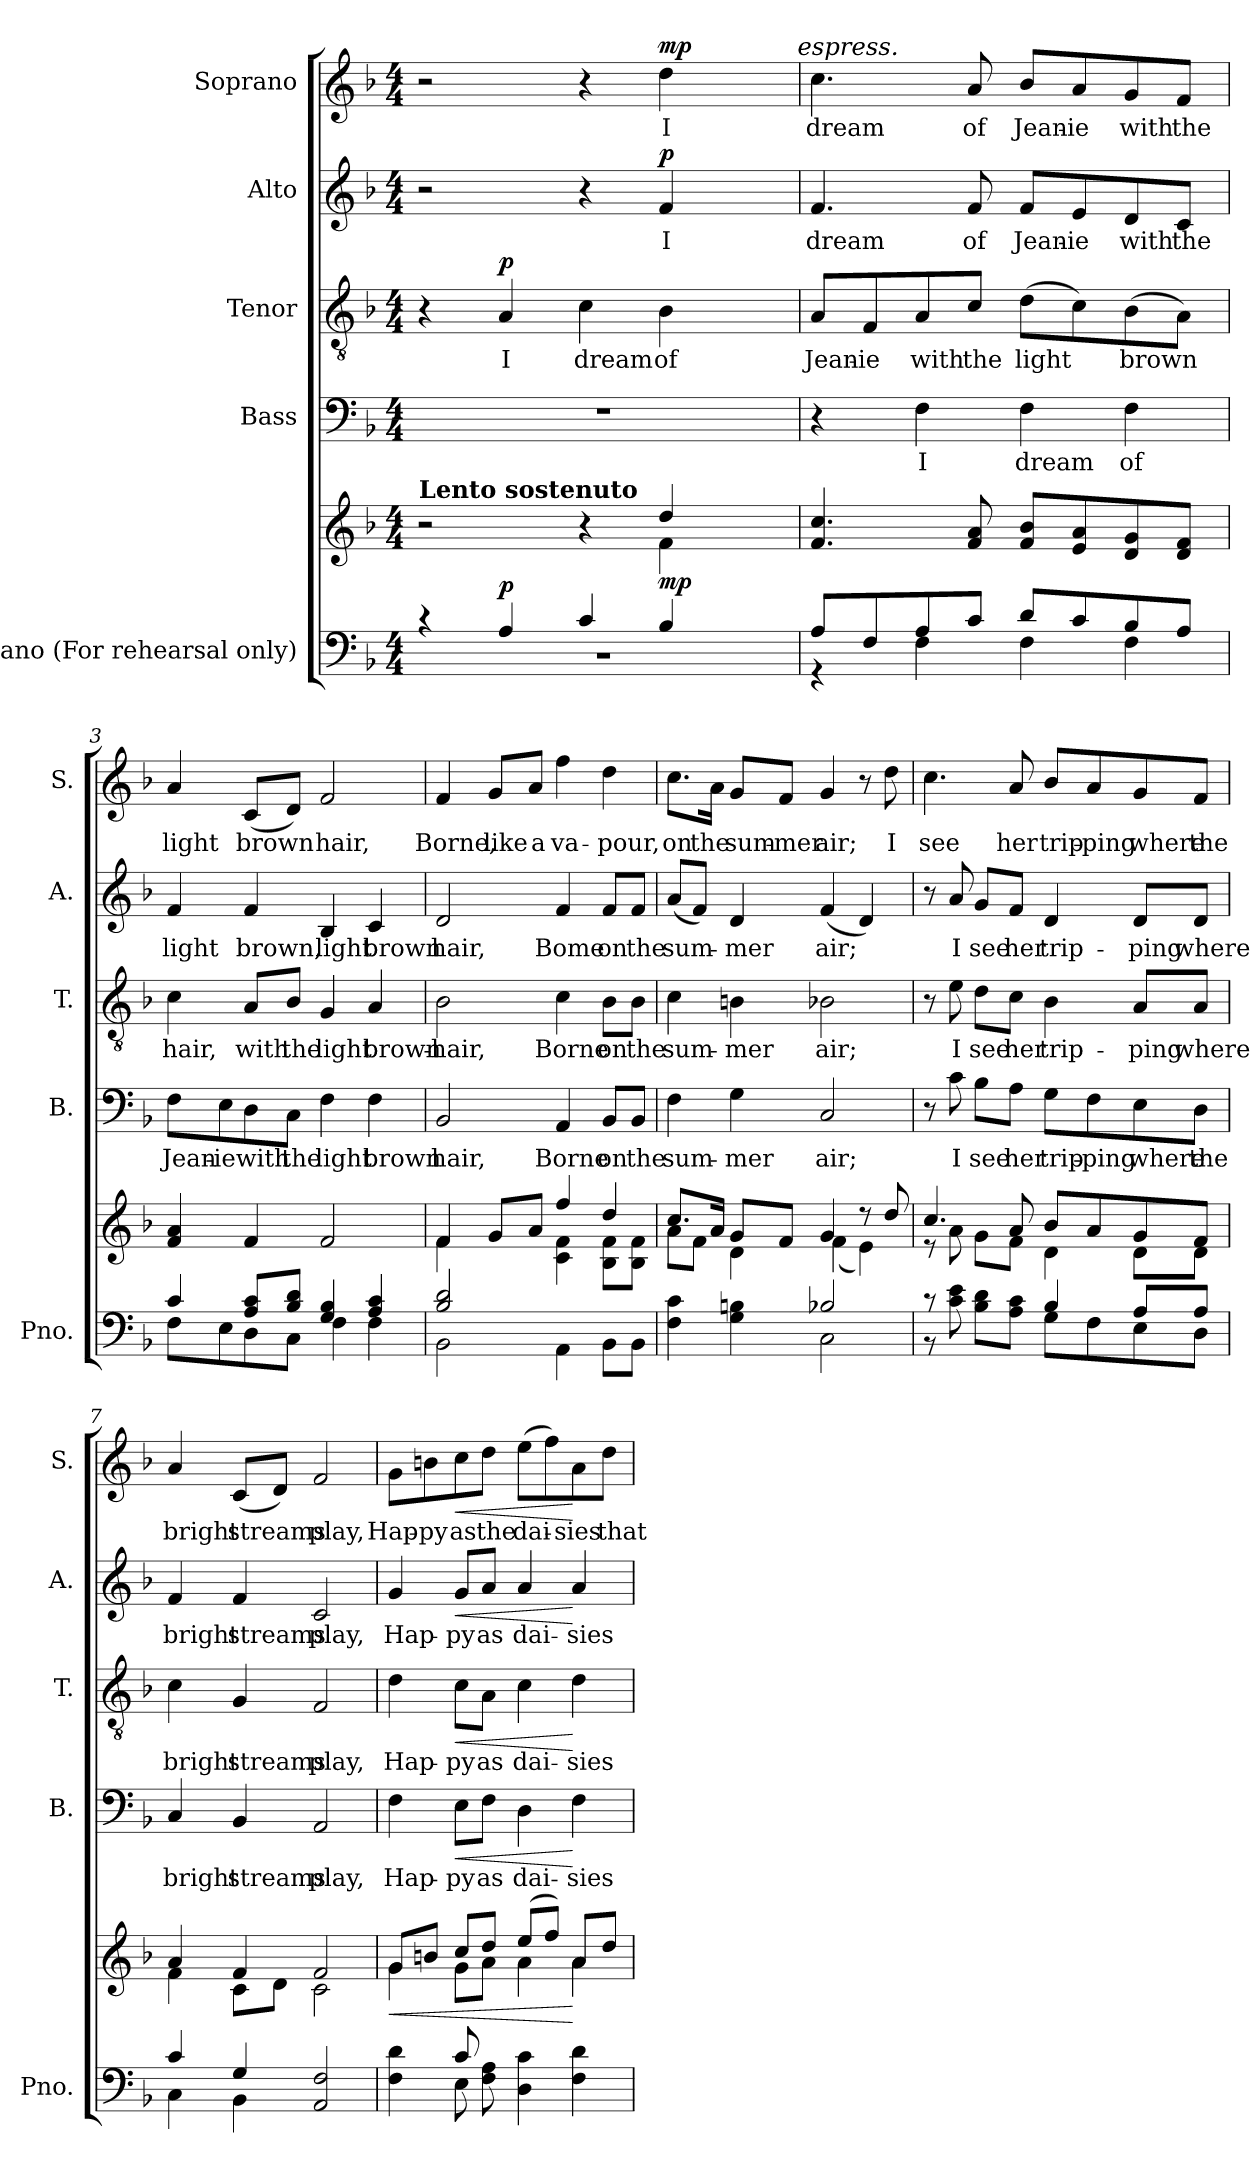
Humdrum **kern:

**kern	**kern	**dynam	**kern	**text	**dynam	**kern	**text	**dynam	**kern	**text	**dynam	**kern	**text	**dynam
*part5	*part5	*part5	*part4	*part4	*part4	*part3	*part3	*part3	*part2	*part2	*part2	*part1	*part1	*part1
*staff6	*staff5	*staff5/6	*staff4	*staff4	*staff4	*staff3	*staff3	*staff3	*staff2	*staff2	*staff2	*staff1	*staff1	*staff1
*I"Piano (For  rehearsal  only)	*	*	*I"Bass	*	*	*I"Tenor	*	*	*I"Alto	*	*	*I"Soprano	*	*
*I'Pno.	*	*	*I'B.	*	*	*I'T.	*	*	*I'A.	*	*	*I'S.	*	*
!!LO:PB:g=z
*clefF4	*clefG2	*	*clefF4	*	*	*clefGv2	*	*	*clefG2	*	*	*clefG2	*	*
*	*	*	*	*	*	*ITrd7c12	*	*	*	*	*	*	*	*
*k[b-]	*k[b-]	*	*k[b-]	*	*	*k[b-]	*	*	*k[b-]	*	*	*k[b-]	*	*
*F:	*F:	*	*F:	*	*	*F:	*	*	*F:	*	*	*F:	*	*
*M4/4	*M4/4	*	*M4/4	*	*	*M4/4	*	*	*M4/4	*	*	*M4/4	*	*
*MM60	*MM60	*	*MM60	*	*	*MM60	*	*	*MM60	*	*	*MM60	*	*
=1	=1	=1	=1	=1	=1	=1	=1	=1	=1	=1	=1	=1	=1	=1
*^	*^	*	*	*	*	*	*	*	*	*	*	*	*	*
*	*	*	*^	*	*	*	*	*	*	*	*	*	*	*	*	*
!	!	!	!	!	!	!	!	!	!	!	!	!	!	!	!LO:TX:a:B:t=Lento sostenuto	!	!
!	!	!LO:TX:a:B:t=Lento sostenuto	!	!	!	!	!	!	!	!	!	!	!	!	!	!	!
*	*	*	*	*	*	*	*	*	*	*	*	*	*	*	*^	*	*
4r	1r	2r	2.ryy	4ryy	.	1r	.	.	4r	.	.	2r	.	.	2r	2ryy	.	.
!	!	!	!	!	!	!	!	!	!	!LO:LY:b:color=#000000	!	!	!	!	!	!	!	!
4Ai/	.	.	.	2.ryy	p	.	.	.	4AAi/	I	p	.	.	.	.	.	.	.
!	!	!	!	!	!	!	!	!	!	!LO:LY:b:color=#000000	!	!	!	!	!	!	!	!
4ci/	.	4r	.	.	.	.	.	.	4Ci\	dream	.	4r	.	.	4r	4ryy	.	.
!	!	!	!	!	!	!	!	!	!	!LO:LY:b:color=#000000	!	!	!	!	!	!	!	!
!	!	!	!	!	!	!	!	!	!	!	!	!	!LO:LY:b:color=#000000	!	!	!	!	!
!	!	!	!	!	!	!	!	!	!	!	!	!	!	!	!	!	!LO:LY:b:color=#000000	!
4B-i/	.	4ddi/	4fi\	.	mp	.	.	.	4BB-i\	of	.	4fi/	I	p	4ddi\	8ryy	I	mp
.	.	.	.	.	.	.	.	.	.	.	.	.	.	.	.	16ryy	.	.
.	.	.	.	.	.	.	.	.	.	.	.	.	.	.	.	32ryy	.	.
.	.	.	.	.	.	.	.	.	.	.	.	.	.	.	.	64ryy	.	.
.	.	.	.	.	.	.	.	.	.	.	.	.	.	.	.	128...ryy	.	.
!	!	!	!	!	!	!	!	!	!	!	!	!	!	!	!	!LO:TX:a:i:t=espress.	!	!
.	.	.	.	.	.	.	.	.	.	.	.	.	.	.	.	1024ryy	.	.
*	*	*v	*v	*v	*	*	*	*	*	*	*	*	*	*	*v	*v	*	*
=2	=2	=2	=2	=2	=2	=2	=2	=2	=2	=2	=2	=2	=2	=2	=2
*	*	*^	*	*	*	*	*	*	*	*	*	*	*^	*	*
*	*	*	*^	*	*	*	*	*	*	*	*	*	*	*	*	*	*
!	!	!	!	!	!	!	!	!	!	!LO:LY:b:color=#000000	!	!	!	!	!	!	!	!
*	*	*v	*v	*v	*	*	*	*	*	*	*	*	*	*	*v	*v	*	*
*	*	*^	*	*	*	*	*	*	*	*	*	*	*^	*	*
*	*	*	*^	*	*	*	*	*	*	*	*	*	*	*	*	*	*
!	!	!	!	!	!	!	!	!	!	!	!	!	!LO:LY:b:color=#000000	!	!	!	!	!
*	*	*v	*v	*v	*	*	*	*	*	*	*	*	*	*	*v	*v	*	*
*	*	*^	*	*	*	*	*	*	*	*	*	*	*^	*	*
*	*	*	*^	*	*	*	*	*	*	*	*	*	*	*	*	*	*
!	!	!	!	!	!	!	!	!	!	!	!	!	!	!	!	!	!LO:LY:b:color=#000000	!
*	*	*v	*v	*v	*	*	*	*	*	*	*	*	*	*	*v	*v	*	*
8Ai/L	4r	4.fi/ 4.cci	.	4r	.	.	8AAi/L	Jean-	.	4.fi/	dream	.	4.cci\	dream	.
!	!	!	!	!	!	!	!	!LO:LY:b:color=#000000	!	!	!	!	!	!	!
8Fi/	.	.	.	.	.	.	8FFi/	-ie	.	.	.	.	.	.	.
!	!	!	!	!	!LO:LY:b:color=#000000	!	!	!	!	!	!	!	!	!	!
!	!	!	!	!	!	!	!	!LO:LY:b:color=#000000	!	!	!	!	!	!	!
8Ai/	4Fi\	.	.	4Fi\	I	.	8AAi/	with	.	.	.	.	.	.	.
!	!	!	!	!	!	!	!	!LO:LY:b:color=#000000	!	!	!	!	!	!	!
!	!	!	!	!	!	!	!	!	!	!	!LO:LY:b:color=#000000	!	!	!	!
!	!	!	!	!	!	!	!	!	!	!	!	!	!	!LO:LY:b:color=#000000	!
8ci/J	.	8fi/ 8ai	.	.	.	.	8Ci/J	the	.	8fi/	of	.	8ai/	of	.
!	!	!	!	!	!LO:LY:b:color=#000000	!	!	!	!	!	!	!	!	!	!
!	!	!	!	!	!	!	!	!LO:LY:b:color=#000000	!	!	!	!	!	!	!
!	!	!	!	!	!	!	!	!	!	!	!LO:LY:b:color=#000000	!	!	!	!
!	!	!	!	!	!	!	!	!	!	!	!	!	!	!LO:LY:b:color=#000000	!
8di/L	4Fi\	8fi/ 8b-iL	.	4Fi\	dream	.	(8Di\L	light	.	8fi/L	Jean-	.	8b-i/L	Jean-	.
!	!	!	!	!	!	!	!	!	!	!	!LO:LY:b:color=#000000	!	!	!	!
!	!	!	!	!	!	!	!	!	!	!	!	!	!	!LO:LY:b:color=#000000	!
8ci/	.	8ei/ 8ai	.	.	.	.	8Ci\)	.	.	8ei/	-ie	.	8ai/	-ie	.
!	!	!	!	!	!LO:LY:b:color=#000000	!	!	!	!	!	!	!	!	!	!
!	!	!	!	!	!	!	!	!LO:LY:b:color=#000000	!	!	!	!	!	!	!
!	!	!	!	!	!	!	!	!	!	!	!LO:LY:b:color=#000000	!	!	!	!
!	!	!	!	!	!	!	!	!	!	!	!	!	!	!LO:LY:b:color=#000000	!
8B-i/	4Fi\	8di/ 8gi	.	4Fi\	of	.	(8BB-i\	brown	.	8di/	with	.	8gi/	with	.
!	!	!	!	!	!	!	!	!	!	!	!LO:LY:b:color=#000000	!	!	!	!
!	!	!	!	!	!	!	!	!	!	!	!	!	!	!LO:LY:b:color=#000000	!
8Ai/J	.	8di/ 8fiJ	.	.	.	.	8AAi\J)	.	.	8ci/J	the	.	8fi/J	the	.
=3	=3	=3	=3	=3	=3	=3	=3	=3	=3	=3	=3	=3	=3	=3	=3
!	!	!	!	!	!LO:LY:b:color=#000000	!	!	!	!	!	!	!	!	!	!
!	!	!	!	!	!	!	!	!LO:LY:b:color=#000000	!	!	!	!	!	!	!
!	!	!	!	!	!	!	!	!	!	!	!LO:LY:b:color=#000000	!	!	!	!
!	!	!	!	!	!	!	!	!	!	!	!	!	!	!LO:LY:b:color=#000000	!
4ci/	8Fi\L	4fi/ 4ai	.	8Fi\L	Jean-	.	4Ci\	hair,	.	4fi/	light	.	4ai/	light	.
!	!	!	!	!	!LO:LY:b:color=#000000	!	!	!	!	!	!	!	!	!	!
.	8Ei\	.	.	8Ei\	-ie	.	.	.	.	.	.	.	.	.	.
!	!	!	!	!	!LO:LY:b:color=#000000	!	!	!	!	!	!	!	!	!	!
!	!	!	!	!	!	!	!	!LO:LY:b:color=#000000	!	!	!	!	!	!	!
!	!	!	!	!	!	!	!	!	!	!	!LO:LY:b:color=#000000	!	!	!	!
!	!	!	!	!	!	!	!	!	!	!	!	!	!	!LO:LY:b:color=#000000	!
8Ai/ 8ciL	8Di\	4fi/	.	8Di\	with	.	8AAi/L	with	.	4fi/	brown,	.	(8ci/L	brown	.
!	!	!	!	!	!LO:LY:b:color=#000000	!	!	!	!	!	!	!	!	!	!
!	!	!	!	!	!	!	!	!LO:LY:b:color=#000000	!	!	!	!	!	!	!
8B-i/ 8diJ	8Ci\J	.	.	8Ci\J	the	.	8BB-i/J	the	.	.	.	.	8di/J)	.	.
!	!	!	!	!	!LO:LY:b:color=#000000	!	!	!	!	!	!	!	!	!	!
!	!	!	!	!	!	!	!	!LO:LY:b:color=#000000	!	!	!	!	!	!	!
!	!	!	!	!	!	!	!	!	!	!	!LO:LY:b:color=#000000	!	!	!	!
!	!	!	!	!	!	!	!	!	!	!	!	!	!	!LO:LY:b:color=#000000	!
4Gi/ 4B-i	4Fi\	2fi/	.	4Fi\	light	.	4GGi/	light	.	4B-i/	light	.	2fi/	hair,	.
!	!	!	!	!	!LO:LY:b:color=#000000	!	!	!	!	!	!	!	!	!	!
!	!	!	!	!	!	!	!	!LO:LY:b:color=#000000	!	!	!	!	!	!	!
!	!	!	!	!	!	!	!	!	!	!	!LO:LY:b:color=#000000	!	!	!	!
4Ai/ 4ci	4Fi\	.	.	4Fi\	brown	.	4AAi/	brown-	.	4ci/	brown	.	.	.	.
=4	=4	=4	=4	=4	=4	=4	=4	=4	=4	=4	=4	=4	=4	=4	=4
*	*	*^	*	*	*	*	*	*	*	*	*	*	*	*	*
!	!	!	!	!	!	!LO:LY:b:color=#000000	!	!	!	!	!	!	!	!	!	!
!	!	!	!	!	!	!	!	!	!LO:LY:b:color=#000000	!	!	!	!	!	!	!
!	!	!	!	!	!	!	!	!	!	!	!	!LO:LY:b:color=#000000	!	!	!	!
!	!	!	!	!	!	!	!	!	!	!	!	!	!	!	!LO:LY:b:color=#000000	!
2B-i/ 2di	2BB-i\	4fi/	4fi\	.	2BB-i/	hair,	.	2BB-i\	-hair,	.	2di/	hair,	.	4fi/	Borne,	.
!	!	!	!	!	!	!	!	!	!	!	!	!	!	!	!LO:LY:b:color=#000000	!
.	.	8gi/L	4ryy	.	.	.	.	.	.	.	.	.	.	8gi/L	like	.
!	!	!	!	!	!	!	!	!	!	!	!	!	!	!	!LO:LY:b:color=#000000	!
.	.	8ai/J	.	.	.	.	.	.	.	.	.	.	.	8ai/J	a	.
!	!	!	!	!	!	!LO:LY:b:color=#000000	!	!	!	!	!	!	!	!	!	!
!	!	!	!	!	!	!	!	!	!LO:LY:b:color=#000000	!	!	!	!	!	!	!
!	!	!	!	!	!	!	!	!	!	!	!	!LO:LY:b:color=#000000	!	!	!	!
!	!	!	!	!	!	!	!	!	!	!	!	!	!	!	!LO:LY:b:color=#000000	!
2ryy	4AAi\	4ffi/	4ci\ 4fi	.	4AAi/	Borne	.	4Ci\	Borne	.	4fi/	Bome	.	4ffi\	va-	.
!	!	!	!	!	!	!LO:LY:b:color=#000000	!	!	!	!	!	!	!	!	!	!
!	!	!	!	!	!	!	!	!	!LO:LY:b:color=#000000	!	!	!	!	!	!	!
!	!	!	!	!	!	!	!	!	!	!	!	!LO:LY:b:color=#000000	!	!	!	!
!	!	!	!	!	!	!	!	!	!	!	!	!	!	!	!LO:LY:b:color=#000000	!
.	8BB-i\L	4ddi/	8B-i\ 8fiL	.	8BB-i/L	on	.	8BB-i\L	on	.	8fi/L	on	.	4ddi\	-pour,	.
!	!	!	!	!	!	!LO:LY:b:color=#000000	!	!	!	!	!	!	!	!	!	!
!	!	!	!	!	!	!	!	!	!LO:LY:b:color=#000000	!	!	!	!	!	!	!
!	!	!	!	!	!	!	!	!	!	!	!	!LO:LY:b:color=#000000	!	!	!	!
.	8BB-i\J	.	8B-i\ 8fiJ	.	8BB-i/J	the	.	8BB-i\J	the	.	8fi/J	the	.	.	.	.
!!LO:LB:g=z
=5	=5	=5	=5	=5	=5	=5	=5	=5	=5	=5	=5	=5	=5	=5	=5	=5
!	!	!	!	!	!	!LO:LY:b:color=#000000	!	!	!	!	!	!	!	!	!	!
!	!	!	!	!	!	!	!	!	!LO:LY:b:color=#000000	!	!	!	!	!	!	!
!	!	!	!	!	!	!	!	!	!	!	!	!LO:LY:b:color=#000000	!	!	!	!
!	!	!	!	!	!	!	!	!	!	!	!	!	!	!	!LO:LY:b:color=#000000	!
4Fi\ 4ci	2ryy	8.cci/L	8ai\L	.	4Fi\	sum-	.	4Ci\	sum-	.	(8ai/L	sum-	.	8.cci\L	on	.
.	.	.	8fi\J	.	.	.	.	.	.	.	8fi/J)	.	.	.	.	.
!	!	!	!	!	!	!	!	!	!	!	!	!	!	!	!LO:LY:b:color=#000000	!
.	.	16ai/Jk	.	.	.	.	.	.	.	.	.	.	.	16ai\Jk	the	.
!	!	!	!	!	!	!LO:LY:b:color=#000000	!	!	!	!	!	!	!	!	!	!
!	!	!	!	!	!	!	!	!	!LO:LY:b:color=#000000	!	!	!	!	!	!	!
!	!	!	!	!	!	!	!	!	!	!	!	!LO:LY:b:color=#000000	!	!	!	!
!	!	!	!	!	!	!	!	!	!	!	!	!	!	!	!LO:LY:b:color=#000000	!
4Gi\ 4Bni	.	8gi/L	4di\	.	4Gi\	-mer	.	4BBni\	-mer	.	4di/	-mer	.	8gi/L	sum-	.
!	!	!	!	!	!	!	!	!	!	!	!	!	!	!	!LO:LY:b:color=#000000	!
.	.	8fi/J	.	.	.	.	.	.	.	.	.	.	.	8fi/J	-mer	.
!	!	!	!	!	!	!LO:LY:b:color=#000000	!	!	!	!	!	!	!	!	!	!
!	!	!	!	!	!	!	!	!	!LO:LY:b:color=#000000	!	!	!	!	!	!	!
!	!	!	!	!	!	!	!	!	!	!	!	!LO:LY:b:color=#000000	!	!	!	!
!	!	!	!	!	!	!	!	!	!	!	!	!	!	!	!LO:LY:b:color=#000000	!
2B-Xi/	2Ci\	4gi/	(4fi\	.	2Ci/	air;	.	2BB-Xi\	air;	.	(4fi/	air;	.	4gi/	air;	.
.	.	8r	4ei\)	.	.	.	.	.	.	.	4di/)	.	.	8r	.	.
!	!	!	!	!	!	!	!	!	!	!	!	!	!	!	!LO:LY:b:color=#000000	!
.	.	8ddi/	.	.	.	.	.	.	.	.	.	.	.	8ddi\	I	.
=6	=6	=6	=6	=6	=6	=6	=6	=6	=6	=6	=6	=6	=6	=6	=6	=6
!	!	!	!	!	!	!	!	!	!	!	!	!	!	!	!LO:LY:b:color=#000000	!
8r	8r	4.cci/	8r	.	8r	.	.	8r	.	.	8r	.	.	4.cci\	see	.
!	!	!	!	!	!	!LO:LY:b:color=#000000	!	!	!	!	!	!	!	!	!	!
!	!	!	!	!	!	!	!	!	!LO:LY:b:color=#000000	!	!	!	!	!	!	!
!	!	!	!	!	!	!	!	!	!	!	!	!LO:LY:b:color=#000000	!	!	!	!
8ci\ 8ei	4.ryy	.	8ai\	.	8ci\	I	.	8Ei\	I	.	8ai/	I	.	.	.	.
!	!	!	!	!	!	!LO:LY:b:color=#000000	!	!	!	!	!	!	!	!	!	!
!	!	!	!	!	!	!	!	!	!LO:LY:b:color=#000000	!	!	!	!	!	!	!
!	!	!	!	!	!	!	!	!	!	!	!	!LO:LY:b:color=#000000	!	!	!	!
8B-i\ 8diL	.	.	8gi\L	.	8B-i\L	see	.	8Di\L	see	.	8gi/L	see	.	.	.	.
!	!	!	!	!	!	!LO:LY:b:color=#000000	!	!	!	!	!	!	!	!	!	!
!	!	!	!	!	!	!	!	!	!LO:LY:b:color=#000000	!	!	!	!	!	!	!
!	!	!	!	!	!	!	!	!	!	!	!	!LO:LY:b:color=#000000	!	!	!	!
!	!	!	!	!	!	!	!	!	!	!	!	!	!	!	!LO:LY:b:color=#000000	!
8Ai\ 8ciJ	.	8ai/	8fi\J	.	8Ai\J	her	.	8Ci\J	her	.	8fi/J	her	.	8ai/	her	.
!	!	!	!	!	!	!LO:LY:b:color=#000000	!	!	!	!	!	!	!	!	!	!
!	!	!	!	!	!	!	!	!	!LO:LY:b:color=#000000	!	!	!	!	!	!	!
!	!	!	!	!	!	!	!	!	!	!	!	!LO:LY:b:color=#000000	!	!	!	!
!	!	!	!	!	!	!	!	!	!	!	!	!	!	!	!LO:LY:b:color=#000000	!
4B-i/	8Gi\L	8b-i/L	4di\	.	8Gi\L	trip-	.	4BB-i\	trip-	.	4di/	trip-	.	8b-i/L	trip-	.
!	!	!	!	!	!	!LO:LY:b:color=#000000	!	!	!	!	!	!	!	!	!	!
!	!	!	!	!	!	!	!	!	!	!	!	!	!	!	!LO:LY:b:color=#000000	!
.	8Fi\	8ai/	.	.	8Fi\	-ping	.	.	.	.	.	.	.	8ai/	-ping	.
!	!	!	!	!	!	!LO:LY:b:color=#000000	!	!	!	!	!	!	!	!	!	!
!	!	!	!	!	!	!	!	!	!LO:LY:b:color=#000000	!	!	!	!	!	!	!
!	!	!	!	!	!	!	!	!	!	!	!	!LO:LY:b:color=#000000	!	!	!	!
!	!	!	!	!	!	!	!	!	!	!	!	!	!	!	!LO:LY:b:color=#000000	!
8Ai/L	8Ei\	8gi/	8di\L	.	8Ei\	where	.	8AAi/L	-ping	.	8di/L	-ping	.	8gi/	where	.
!	!	!	!	!	!	!LO:LY:b:color=#000000	!	!	!	!	!	!	!	!	!	!
!	!	!	!	!	!	!	!	!	!LO:LY:b:color=#000000	!	!	!	!	!	!	!
!	!	!	!	!	!	!	!	!	!	!	!	!LO:LY:b:color=#000000	!	!	!	!
!	!	!	!	!	!	!	!	!	!	!	!	!	!	!	!LO:LY:b:color=#000000	!
8Ai/J	8Di\J	8fi/J	8di\J	.	8Di\J	the	.	8AAi/J	where	.	8di/J	where	.	8fi/J	the	.
=7	=7	=7	=7	=7	=7	=7	=7	=7	=7	=7	=7	=7	=7	=7	=7	=7
!	!	!	!	!	!	!LO:LY:b:color=#000000	!	!	!	!	!	!	!	!	!	!
!	!	!	!	!	!	!	!	!	!LO:LY:b:color=#000000	!	!	!	!	!	!	!
!	!	!	!	!	!	!	!	!	!	!	!	!LO:LY:b:color=#000000	!	!	!	!
!	!	!	!	!	!	!	!	!	!	!	!	!	!	!	!LO:LY:b:color=#000000	!
4ci/	4Ci\	4ai/	4fi\	.	4Ci/	bright	.	4Ci\	bright	.	4fi/	bright	.	4ai/	bright	.
!	!	!	!	!	!	!LO:LY:b:color=#000000	!	!	!	!	!	!	!	!	!	!
!	!	!	!	!	!	!	!	!	!LO:LY:b:color=#000000	!	!	!	!	!	!	!
!	!	!	!	!	!	!	!	!	!	!	!	!LO:LY:b:color=#000000	!	!	!	!
!	!	!	!	!	!	!	!	!	!	!	!	!	!	!	!LO:LY:b:color=#000000	!
4Gi/	4BB-i\	4fi/	8ci\L	.	4BB-i/	streams	.	4GGi/	streams	.	4fi/	streams	.	(8ci/L	streams	.
.	.	.	8di\J	.	.	.	.	.	.	.	.	.	.	8di/J)	.	.
!	!	!	!	!	!	!LO:LY:b:color=#000000	!	!	!	!	!	!	!	!	!	!
!	!	!	!	!	!	!	!	!	!LO:LY:b:color=#000000	!	!	!	!	!	!	!
!	!	!	!	!	!	!	!	!	!	!	!	!LO:LY:b:color=#000000	!	!	!	!
!	!	!	!	!	!	!	!	!	!	!	!	!	!	!	!LO:LY:b:color=#000000	!
2AAi/ 2Fi	2ryy	2fi/	2ci\	.	2AAi/	play,	.	2FFi/	play,	.	2ci/	play,	.	2fi/	play,	.
=8	=8	=8	=8	=8	=8	=8	=8	=8	=8	=8	=8	=8	=8	=8	=8	=8
!	!	!	!	!LO:HP:b	!	!	!	!	!	!	!	!	!	!	!	!
!	!	!	!	!	!	!LO:LY:b:color=#000000	!	!	!	!	!	!	!	!	!	!
!	!	!	!	!	!	!	!	!	!LO:LY:b:color=#000000	!	!	!	!	!	!	!
!	!	!	!	!	!	!	!	!	!	!	!	!LO:LY:b:color=#000000	!	!	!	!
!	!	!	!	!	!	!	!	!	!	!	!	!	!	!	!LO:LY:b:color=#000000	!
4Fi\ 4di	4ryy	8gi/L	4gi\	<	4Fi\	Hap-	.	4Di\	Hap-	.	4gi/	Hap-	.	8gi\L	Hap-	.
!	!	!	!	!	!	!	!	!	!	!	!	!	!	!	!LO:LY:b:color=#000000	!
.	.	8bni/J	.	.	.	.	.	.	.	.	.	.	.	8bni\	-py	.
!	!	!	!	!	!	!LO:LY:b:color=#000000	!LO:HP:b	!	!	!	!	!	!	!	!	!
!	!	!	!	!	!	!	!	!	!LO:LY:b:color=#000000	!LO:HP:b	!	!	!	!	!	!
!	!	!	!	!	!	!	!	!	!	!	!	!LO:LY:b:color=#000000	!LO:HP:b	!	!	!
!	!	!	!	!	!	!	!	!	!	!	!	!	!	!	!LO:LY:b:color=#000000	!LO:HP:b
8ci/	8Ei\	8cci/L	8gi\L	.	8Ei\L	-py	<	8Ci\L	-py	<	8gi/L	-py	<	8cci\	as	<
!	!	!	!	!	!	!LO:LY:b:color=#000000	!	!	!	!	!	!	!	!	!	!
!	!	!	!	!	!	!	!	!	!LO:LY:b:color=#000000	!	!	!	!	!	!	!
!	!	!	!	!	!	!	!	!	!	!	!	!LO:LY:b:color=#000000	!	!	!	!
!	!	!	!	!	!	!	!	!	!	!	!	!	!	!	!LO:LY:b:color=#000000	!
8Fi\ 8Ai	2ryy	8ddi/J	8ai\J	.	8Fi\J	as	.	8AAi\J	as	.	8ai/J	as	.	8ddi\J	the	.
!	!	!	!	!	!	!LO:LY:b:color=#000000	!	!	!	!	!	!	!	!	!	!
!	!	!	!	!	!	!	!	!	!LO:LY:b:color=#000000	!	!	!	!	!	!	!
!	!	!	!	!	!	!	!	!	!	!	!	!LO:LY:b:color=#000000	!	!	!	!
!	!	!	!	!	!	!	!	!	!	!	!	!	!	!	!LO:LY:b:color=#000000	!
4Di\ 4ci	.	(8eei/L	4ai\	.	4Di\	dai-	.	4Ci\	dai-	.	4ai/	dai-	.	(8eei\L	dai-	.
.	.	8ffi/J)	.	.	.	.	.	.	.	.	.	.	.	8ffi\)	.	.
!	!	!	!	!	!	!LO:LY:b:color=#000000	!	!	!	!	!	!	!	!	!	!
!	!	!	!	!	!	!	!	!	!LO:LY:b:color=#000000	!	!	!	!	!	!	!
!	!	!	!	!	!	!	!	!	!	!	!	!LO:LY:b:color=#000000	!	!	!	!
!	!	!	!	!	!	!	!	!	!	!	!	!	!	!	!LO:LY:b:color=#000000	!
4Fi\ 4di	.	8ai/L	4ai\	[	4Fi\	-sies	[	4Di\	-sies	[	4ai/	-sies	[	8ai\	-sies	[
!	!	!	!	!	!	!	!	!	!	!	!	!	!	!	!LO:LY:b:color=#000000	!
.	8ryy	8ddi/J	.	.	.	.	.	.	.	.	.	.	.	8ddi\J	that	.
*v	*v	*	*	*	*	*	*	*	*	*	*	*	*	*	*	*
*	*v	*v	*	*	*	*	*	*	*	*	*	*	*	*	*
=	=	=	=	=	=	=	=	=	=	=	=	=	=	=
*-	*-	*-	*-	*-	*-	*-	*-	*-	*-	*-	*-	*-	*-	*-
